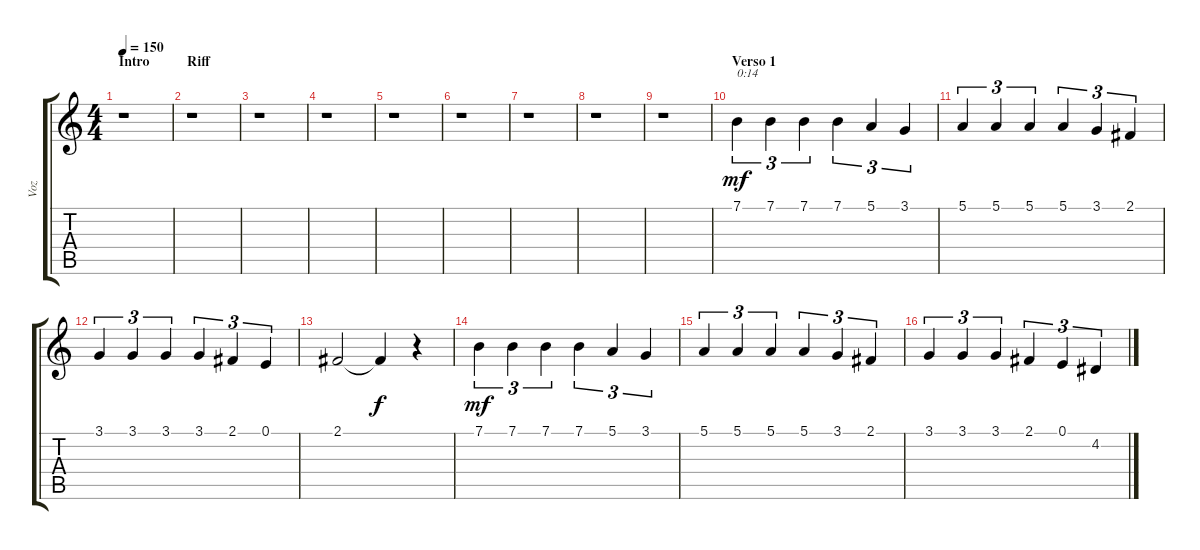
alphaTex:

\track ("Voz" "Voz") {instrument voiceoohs}
\staff {score tabs}
\tuning (E4 B3 G3 D3 A2 E2) {hide}
\ts (4 4)
\section ("" "Intro")
\tempo 150
\clef g2
\ks c
r.1{dy mf instrument voiceoohs} |
\section ("" "Riff")
r.1 |
r.1 |
r.1 |
r.1 |
r.1 |
r.1 |
r.1 |
r.1 |
\section ("" "Verso 1")
7.1.4{tu (3 2) txt "0:14"} 7.1.4{tu (3 2)} 7.1.4{tu (3 2)} 7.1.4{tu (3 2)} 5.1.4{tu (3 2)} 3.1.4{tu (3 2)} |
5.1.4{tu (3 2)} 5.1.4{tu (3 2)} 5.1.4{tu (3 2)} 5.1.4{tu (3 2)} 3.1.4{tu (3 2)} 2.1.4{tu (3 2)} |
3.1.4{tu (3 2)} 3.1.4{tu (3 2)} 3.1.4{tu (3 2)} 3.1.4{tu (3 2)} 2.1.4{tu (3 2)} 0.1.4{tu (3 2)} |
2.1.2 2.1{t}.4{dy f} r.4 |
7.1.4{tu (3 2) dy mf} 7.1.4{tu (3 2)} 7.1.4{tu (3 2)} 7.1.4{tu (3 2)} 5.1.4{tu (3 2)} 3.1.4{tu (3 2)} |
5.1.4{tu (3 2)} 5.1.4{tu (3 2)} 5.1.4{tu (3 2)} 5.1.4{tu (3 2)} 3.1.4{tu (3 2)} 2.1.4{tu (3 2)} |
3.1.4{tu (3 2)} 3.1.4{tu (3 2)} 3.1.4{tu (3 2)} 2.1.4{tu (3 2)} 0.1.4{tu (3 2)} 4.2.4{tu (3 2)}
